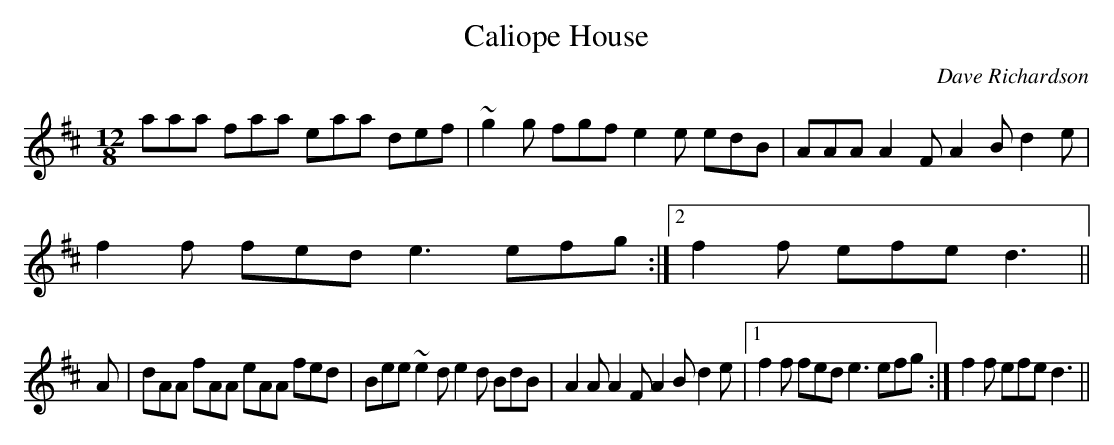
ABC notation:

X:1
T:Caliope House
M:12/8
L:1/8
C:Dave Richardson
K:D
aaa faa eaa def|~g2g fgf e2e edB|AAA A2F A2B d2e|!
1f2f fed e3 efg:|2 f2 f efe d3||!
K:D
A|dAA fAA eAA fed|Bee ~e2d e2d BdB|A2A A2F A2B d2e|[1 f2f fed e3 efg:|[
2
f2f efe
d3 ||
